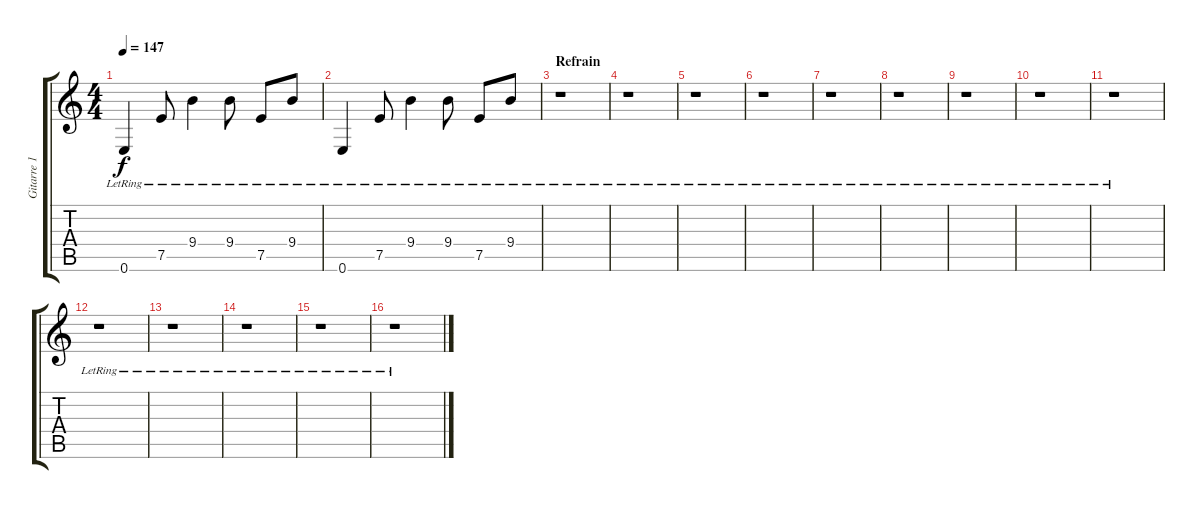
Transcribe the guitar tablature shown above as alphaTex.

\track ("Gitarre 1" "Gitarre 1") {instrument electricguitarclean}
\staff {score tabs}
\tuning (E4 B3 G3 D3 A2 E2) {hide}
\ts (4 4)
\tempo 147
\clef g2
\ks c
0.6{lr}.4{dy f} 7.5{lr}.8 9.4{lr}.4 9.4{lr}.8 7.5{lr}.8 9.4{lr}.8 |
0.6{lr}.4 7.5{lr}.8 9.4{lr}.4 9.4{lr}.8 7.5{lr}.8 9.4{lr}.8 |
\section ("" "Refrain")
r.1 |
r.1 |
r.1 |
r.1 |
r.1 |
r.1 |
r.1 |
r.1 |
r.1 |
r.1 |
r.1 |
r.1 |
r.1 |
r.1
